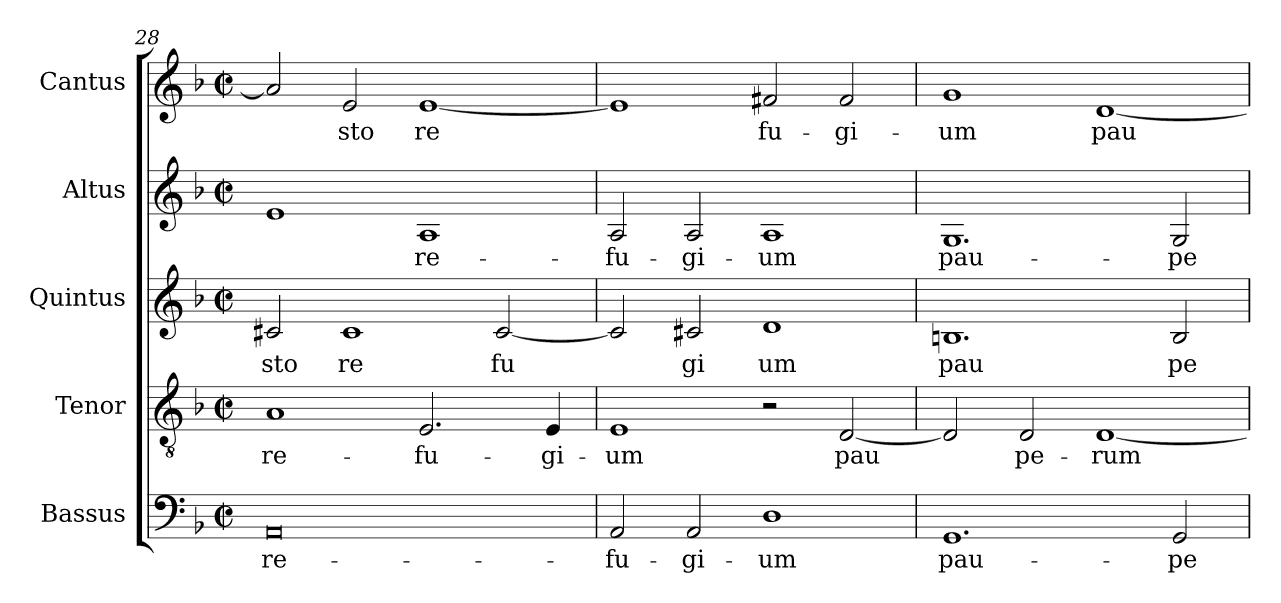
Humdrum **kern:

**kern	**text	**kern	**text	**kern	**text	**kern	**text	**kern	**text
*part5	*part5	*part4	*part4	*part3	*part3	*part2	*part2	*part1	*part1
*staff5	*staff5	*staff4	*staff4	*staff3	*staff3	*staff2	*staff2	*staff1	*staff1
*I"Bassus	*	*I"Tenor	*	*I"Quintus	*	*I"Altus	*	*I"Cantus	*
*clefF4	*	*clefGv2	*	*clefG2	*	*clefG2	*	*clefG2	*
*k[b-]	*	*k[b-]	*	*k[b-]	*	*k[b-]	*	*k[b-]	*
*F:	*	*F:	*	*F:	*	*F:	*	*F:	*
*M2/2	*	*M2/2	*	*M2/2	*	*M2/2	*	*M2/2	*
*met(c|)	*	*met(c|)	*	*met(c|)	*	*met(c|)	*	*met(c|)	*
=28	=28	=28	=28	=28	=28	=28	=28	=28	=28
!	!LO:LY:b:cj	!	!LO:LY:b:cj	!	!LO:LY:b:cj	!	!LO:LY:b:cj	!	!LO:LY:b:cj
0AA	re-	1A	re-	2c#X/	sto	1e	.	2a/]	--
!	!	!	!	!	!LO:LY:b:cj	!	!	!	!LO:LY:b:cj
.	.	.	.	1c#	re	.	.	2e/	-sto
!	!	!	!LO:LY:b:cj	!	!	!	!LO:LY:b:cj	!	!LO:LY:b:cj
.	.	2.E/	-fu-	.	.	1A	re-	[<1e	re-
!	!	!	!	!	!LO:LY:b:cj	!	!	!	!
.	.	.	.	[<2c#/	fu	.	.	.	.
!	!	!	!LO:LY:b:cj	!	!	!	!	!	!
.	.	4E/	-gi-	.	.	.	.	.	.
=29	=29	=29	=29	=29	=29	=29	=29	=29	=29
!	!LO:LY:b:cj	!	!LO:LY:b:cj	!	!LO:LY:b:cj	!	!LO:LY:b:cj	!	!LO:LY:b:cj
2AA/	-fu-	1E	-um	2c#/]	.	2A/	-fu-	1e]	--
!	!LO:LY:b:cj	!	!	!	!LO:LY:b:cj	!	!LO:LY:b:cj	!	!
2AA/	-gi-	.	.	2c#X/	gi	2A/	-gi-	.	.
!	!LO:LY:b:cj	!	!	!	!LO:LY:b:cj	!	!LO:LY:b:cj	!	!LO:LY:b:cj
1D	-um	2r	.	1d	um	1A	-um	2f#X/	-fu-
!	!	!	!LO:LY:b:cj	!	!	!	!	!	!LO:LY:b:cj
.	.	[<2D/	pau-	.	.	.	.	2f#/	-gi-
=30	=30	=30	=30	=30	=30	=30	=30	=30	=30
!	!LO:LY:b:cj	!	!LO:LY:b:cj	!	!LO:LY:b:cj	!	!LO:LY:b:cj	!	!LO:LY:b:cj
1.GG	pau-	2D/]	--	1.Bn	pau	1.G	pau-	1g	-um
!	!	!	!LO:LY:b:cj	!	!	!	!	!	!
.	.	2D/	-pe-	.	.	.	.	.	.
!	!	!	!LO:LY:b:cj	!	!	!	!	!	!LO:LY:b:cj
.	.	[<1D	-rum	.	.	.	.	[<1d	pau-
!	!LO:LY:b:cj	!	!	!	!LO:LY:b:cj	!	!LO:LY:b:cj	!	!
2GG/	-pe-	.	.	2B/	pe	2G/	-pe-	.	.
=	=	=	=	=	=	=	=	=	=
*-	*-	*-	*-	*-	*-	*-	*-	*-	*-
